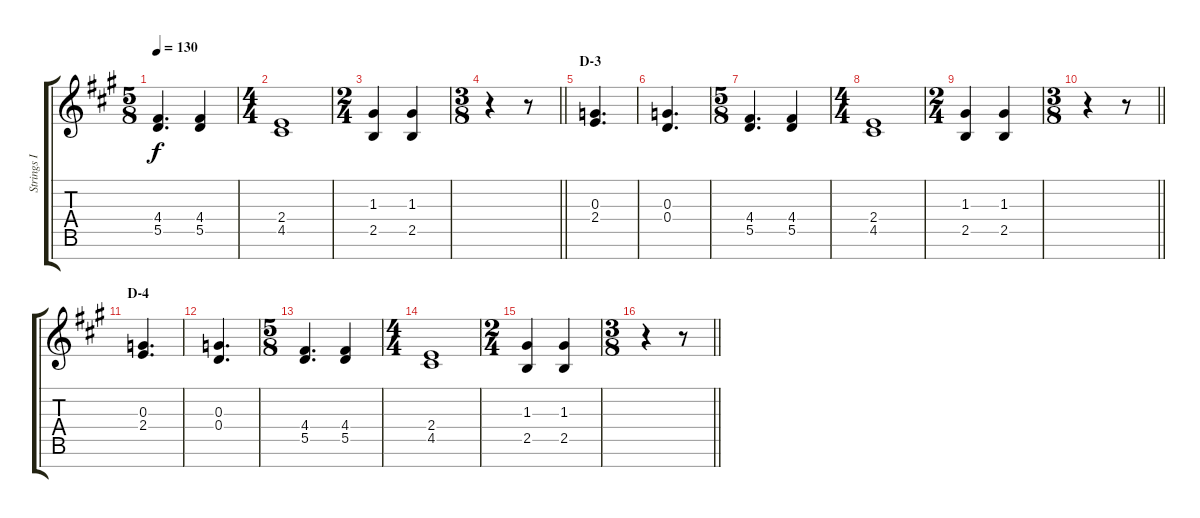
\track ("Strings I" "Strings I") {instrument stringensemble1}
\staff {score tabs}
\tuning (E5 B4 G4 D4 A3 E3 B2) {hide}
\ts (5 8)
\tempo 130
\clef g2
\ks a
(4.4 5.5).4{d dy f} (4.4 5.5).4 |
\ts (4 4)
(2.4 4.5).1 |
\ts (2 4)
(1.3 2.5).4 (1.3 2.5).4 |
\ts (3 8)
\barLineRight lightlight
r.4 r.8 |
\section ("" "D-3")
(0.3 2.4).4{d} |
(0.3 0.4).4{d} |
\ts (5 8)
(4.4 5.5).4{d} (4.4 5.5).4 |
\ts (4 4)
(2.4 4.5).1 |
\ts (2 4)
(1.3 2.5).4 (1.3 2.5).4 |
\ts (3 8)
\barLineRight lightlight
r.4 r.8 |
\section ("" "D-4")
(0.3 2.4).4{d} |
(0.3 0.4).4{d} |
\ts (5 8)
(4.4 5.5).4{d} (4.4 5.5).4 |
\ts (4 4)
(2.4 4.5).1 |
\ts (2 4)
(1.3 2.5).4 (1.3 2.5).4 |
\ts (3 8)
\barLineRight lightlight
r.4 r.8
